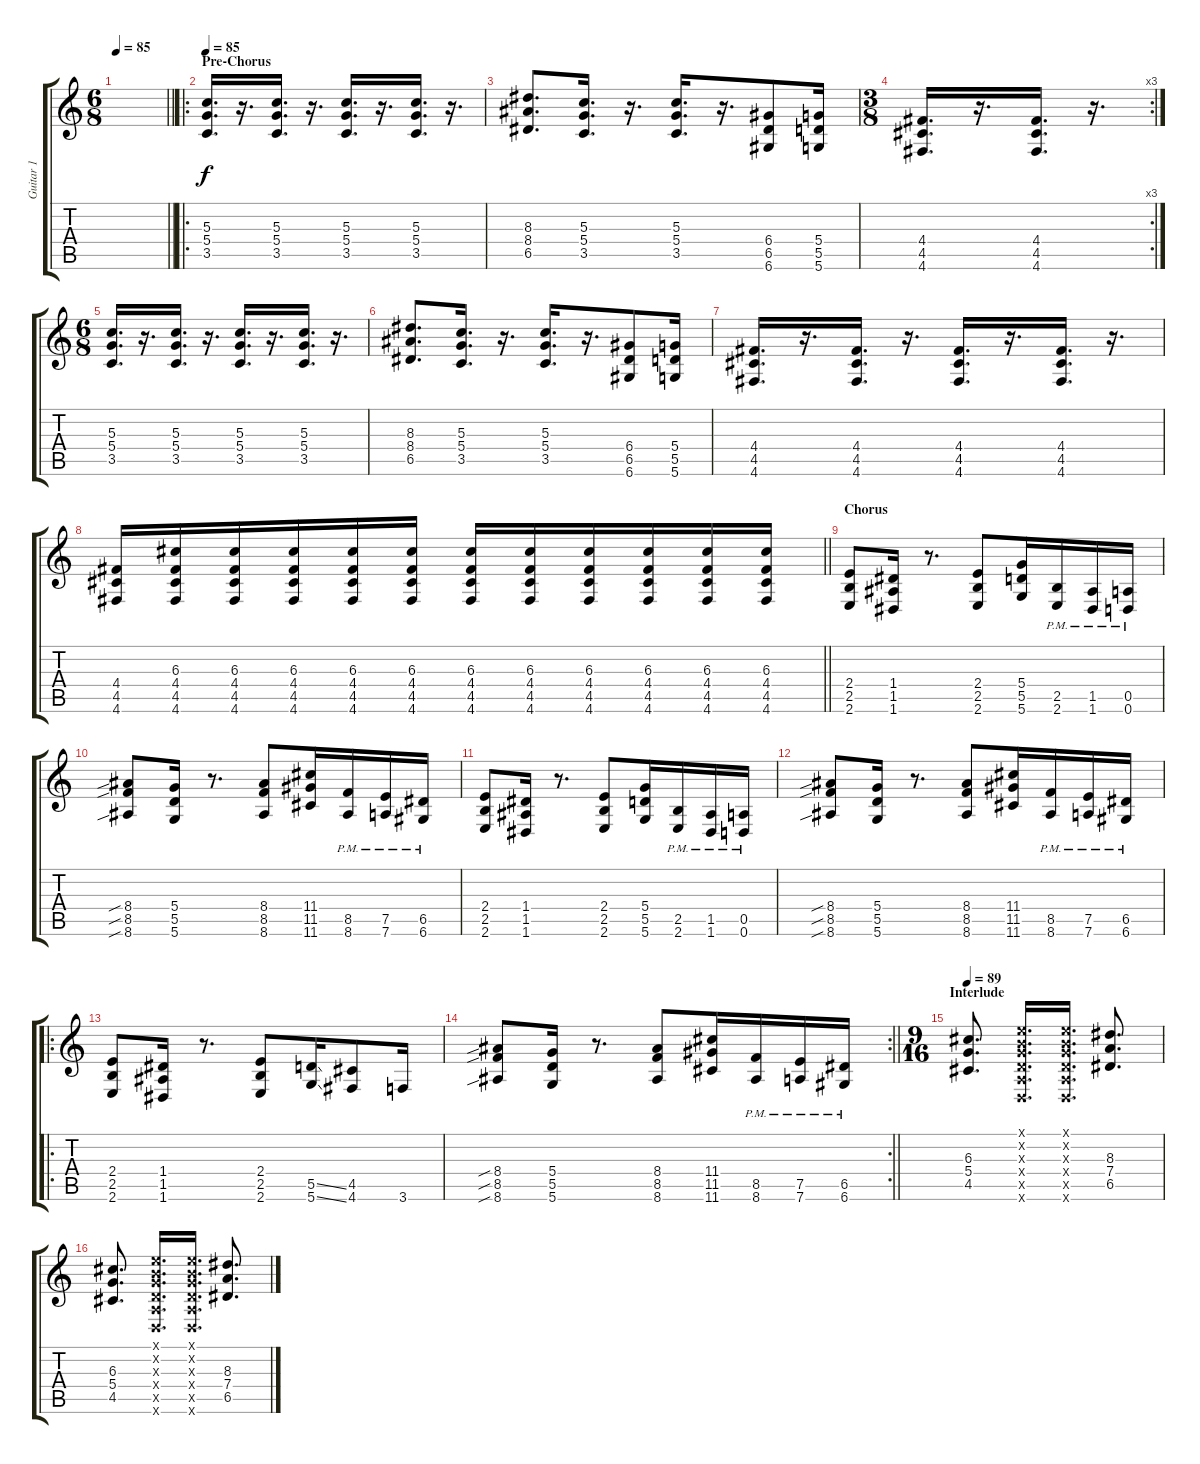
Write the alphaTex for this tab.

\track ("Guitar 1" "Guitar 1") {instrument distortionguitar}
\staff {score tabs}
\tuning (E4 B3 G3 D3 A2 D2) {hide}
\ts (6 8)
\tempo 85
\clef g2
\barLineRight lightlight
\ks c
|
\ro
\section ("" "Pre-Chorus")
\tempo 85
(5.3 5.4 3.5).16{d} r.16{d} (5.3 5.4 3.5).16{d} r.16{d} (5.3 5.4 3.5).16{d} r.16{d} (5.3 5.4 3.5).16{d} r.16{d} |
(8.3 8.4 6.5).8{d} (5.3 5.4 3.5).16{d} r.16{d} (5.3 5.4 3.5).16{d} r.16{d} (6.4 6.5 6.6).8 (5.4 5.5 5.6).16 |
\rc 3
\ts (3 8)
(4.4 4.5 4.6).16{d} r.16{d} (4.4 4.5 4.6).16{d} r.16{d} |
\ts (6 8)
(5.3 5.4 3.5).16{d} r.16{d} (5.3 5.4 3.5).16{d} r.16{d} (5.3 5.4 3.5).16{d} r.16{d} (5.3 5.4 3.5).16{d} r.16{d} |
(8.3 8.4 6.5).8{d} (5.3 5.4 3.5).16{d} r.16{d} (5.3 5.4 3.5).16{d} r.16{d} (6.4 6.5 6.6).8 (5.4 5.5 5.6).16 |
(4.4 4.5 4.6).16{d} r.16{d} (4.4 4.5 4.6).16{d} r.16{d} (4.4 4.5 4.6).16{d} r.16{d} (4.4 4.5 4.6).16{d} r.16{d} |
\barLineRight lightlight
(4.4 4.5 4.6).16 (6.3 4.4 4.5 4.6).16 (6.3 4.4 4.5 4.6).16 (6.3 4.4 4.5 4.6).16 (6.3 4.4 4.5 4.6).16 (6.3 4.4 4.5 4.6).16 (6.3 4.4 4.5 4.6).16 (6.3 4.4 4.5 4.6).16 (6.3 4.4 4.5 4.6).16 (6.3 4.4 4.5 4.6).16 (6.3 4.4 4.5 4.6).16 (6.3 4.4 4.5 4.6).16 |
\section ("" "Chorus")
(2.4 2.5 2.6).8 (1.4 1.5 1.6).16 r.8{d} (2.4 2.5 2.6).8 (5.4 5.5 5.6).16 (2.5{pm} 2.6{pm}).16 (1.5{pm} 1.6{pm}).16 (0.5{pm} 0.6{pm}).16 |
(8.4{sib} 8.5{sib} 8.6{sib}).8 (5.4 5.5 5.6).16 r.8{d} (8.4 8.5 8.6).8 (11.4 11.5 11.6).16 (8.5{pm} 8.6{pm}).16 (7.5{pm} 7.6{pm}).16 (6.5{pm} 6.6{pm}).16 |
(2.4 2.5 2.6).8 (1.4 1.5 1.6).16 r.8{d} (2.4 2.5 2.6).8 (5.4 5.5 5.6).16 (2.5{pm} 2.6{pm}).16 (1.5{pm} 1.6{pm}).16 (0.5{pm} 0.6{pm}).16 |
(8.4{sib} 8.5{sib} 8.6{sib}).8 (5.4 5.5 5.6).16 r.8{d} (8.4 8.5 8.6).8 (11.4 11.5 11.6).16 (8.5{pm} 8.6{pm}).16 (7.5{pm} 7.6{pm}).16 (6.5{pm} 6.6{pm}).16 |
\ro
(2.4 2.5 2.6).8 (1.4 1.5 1.6).16 r.8{d} (2.4 2.5 2.6).8 (5.5{ss} 5.6{ss}).16 (4.5 4.6).8 3.6.16 |
\rc 2
\barLineRight lightlight
(8.4{sib} 8.5{sib} 8.6{sib}).8 (5.4 5.5 5.6).16 r.8{d} (8.4 8.5 8.6).8 (11.4 11.5 11.6).16 (8.5{pm} 8.6{pm}).16 (7.5{pm} 7.6{pm}).16 (6.5{pm} 6.6{pm}).16 |
\ts (9 16)
\section ("" "Interlude")
\tempo 89
(6.3 5.4 4.5).8{d} (0.1{x} 0.2{x} 0.3{x} 0.4{x} 0.5{x} 0.6{x}).16{d} (0.1{x} 0.2{x} 0.3{x} 0.4{x} 0.5{x} 0.6{x}).16{d} (8.3 7.4 6.5).8{d} |
(6.3 5.4 4.5).8{d} (0.1{x} 0.2{x} 0.3{x} 0.4{x} 0.5{x} 0.6{x}).16{d} (0.1{x} 0.2{x} 0.3{x} 0.4{x} 0.5{x} 0.6{x}).16{d} (8.3 7.4 6.5).8{d}
